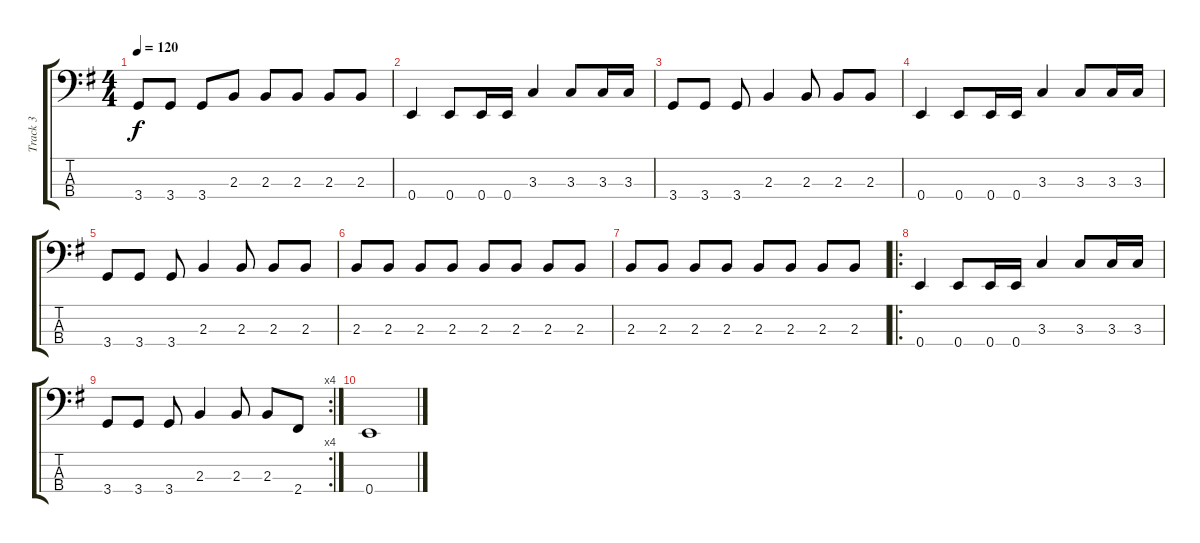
\track ("Track 3" "Track 3") {instrument fretlessbass}
\staff {score tabs}
\tuning (G2 D2 A1 E1) {hide}
\ts (4 4)
\tempo 120
\clef f4
\ks eminor
3.4.8{dy f} 3.4.8 3.4.8 2.3.8 2.3.8 2.3.8 2.3.8 2.3.8 |
0.4.4 0.4.8 0.4.16 0.4.16 3.3.4 3.3.8 3.3.16 3.3.16 |
3.4.8 3.4.8 3.4.8 2.3.4 2.3.8 2.3.8 2.3.8 |
0.4.4 0.4.8 0.4.16 0.4.16 3.3.4 3.3.8 3.3.16 3.3.16 |
3.4.8 3.4.8 3.4.8 2.3.4 2.3.8 2.3.8 2.3.8 |
2.3.8 2.3.8 2.3.8 2.3.8 2.3.8 2.3.8 2.3.8 2.3.8 |
2.3.8 2.3.8 2.3.8 2.3.8 2.3.8 2.3.8 2.3.8 2.3.8 |
\ro
0.4.4 0.4.8 0.4.16 0.4.16 3.3.4 3.3.8 3.3.16 3.3.16 |
\rc 4
3.4.8 3.4.8 3.4.8 2.3.4 2.3.8 2.3.8 2.4.8 |
0.4.1
